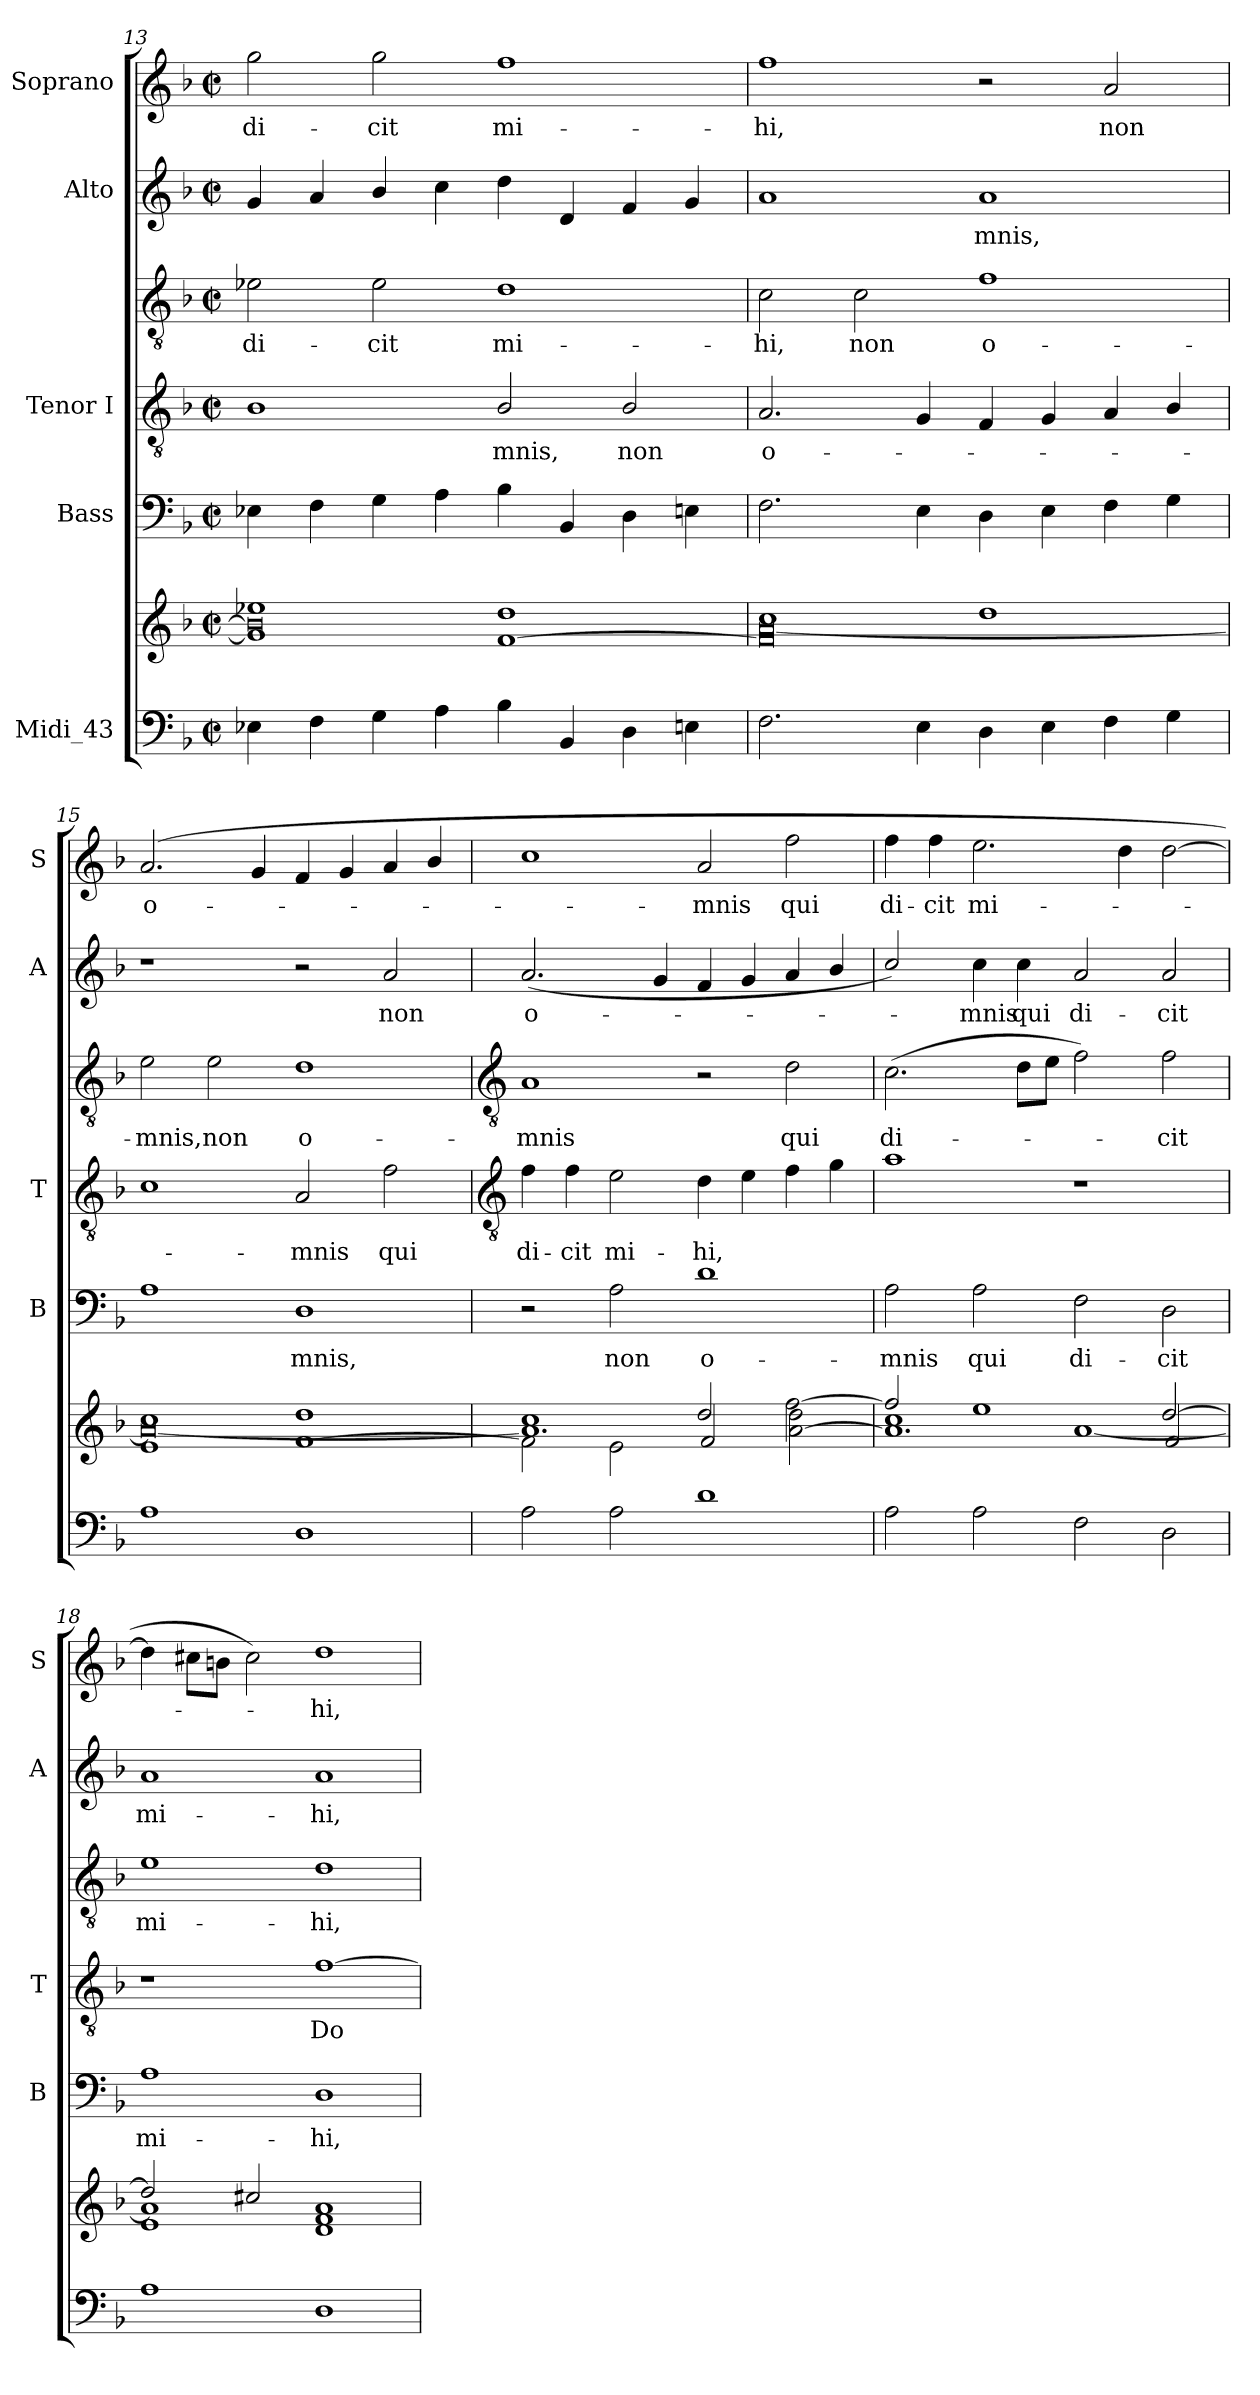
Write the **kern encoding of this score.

**kern	**kern	**kern	**text	**kern	**text	**kern	**text	**kern	**text	**kern	**text
*part5	*part5	*part4	*part4	*part3	*part3	*part3	*part3	*part2	*part2	*part1	*part1
*staff7	*staff6	*staff5	*staff5	*staff4	*staff4	*staff3	*staff3	*staff2	*staff2	*staff1	*staff1
*I"Midi_43	*	*I"Bass	*	*I"Tenor I	*	*	*	*I"Alto	*	*I"Soprano	*
*	*	*I'B	*	*I'T	*	*	*	*I'A	*	*I'S	*
*clefF4	*clefG2	*clefF4	*	*clefGv2	*	*clefGv2	*	*clefG2	*	*clefG2	*
*k[b-]	*k[b-]	*k[b-]	*	*k[b-]	*	*k[b-]	*	*k[b-]	*	*k[b-]	*
*F:	*F:	*F:	*	*F:	*	*F:	*	*F:	*	*F:	*
*M4/2	*M4/2	*M4/2	*	*M4/2	*	*M4/2	*	*M4/2	*	*M4/2	*
*met(c|)	*met(c|)	*met(c|)	*	*met(c|)	*	*met(c|)	*	*met(c|)	*	*met(c|)	*
=13	=13	=13	=13	=13	=13	=13	=13	=13	=13	=13	=13
*	*^	*	*	*	*	*	*	*	*	*	*
*	*	*^	*	*	*	*	*	*	*	*	*	*
!	!	!	!	!	!	!	!	!	!LO:LY:b	!	!	!	!LO:LY:b
4E-X	1ee-X/	0b-\]	1g/]	4E-X	.	1B-/	.	2e-X	di-	4g	.	2gg	di-
4F	.	.	.	4F	.	.	.	.	.	4a	.	.	.
!	!	!	!	!	!	!	!	!	!LO:LY:b	!	!	!	!LO:LY:b
4G	.	.	.	4G	.	.	.	2e-	-cit	4b-/	.	2gg	-cit
4A	.	.	.	4A	.	.	.	.	.	4cc	.	.	.
!	!	!	!	!	!	!	!LO:LY:b	!	!LO:LY:b	!	!	!	!LO:LY:b
4B-	1dd/	.	[1f/	4B-	.	2B-/	-mnis,	1d	mi-	4dd	.	1ff	mi-
4BB-	.	.	.	4BB-	.	.	.	.	.	4d	.	.	.
!	!	!	!	!	!	!	!LO:LY:b	!	!	!	!	!	!
4D	.	.	.	4D	.	2B-/	non	.	.	4f	.	.	.
4En	.	.	.	4En	.	.	.	.	.	4g	.	.	.
=14	=14	=14	=14	=14	=14	=14	=14	=14	=14	=14	=14	=14	=14
!	!	!	!	!	!	!	!LO:LY:b	!	!LO:LY:b	!	!	!	!LO:LY:b
2.F	1cc/	[0a\	0f\]	2.F	.	2.A	-o-	2c	hi,	1a	.	1ff	-hi,
!	!	!	!	!	!	!	!	!	!LO:LY:b	!	!	!	!
.	.	.	.	.	.	.	.	2c	non	.	.	.	.
4E	.	.	.	4E	.	4G	.	.	.	.	.	.	.
!	!	!	!	!	!	!	!	!	!LO:LY:b	!	!LO:LY:b	!	!
4D	1dd/	.	.	4D	.	4F	.	1f	o-	1a	mnis,	2r	.
4E	.	.	.	4E	.	4G	.	.	.	.	.	.	.
!	!	!	!	!	!	!	!	!	!	!	!	!	!LO:LY:b
4F	.	.	.	4F	.	4A	.	.	.	.	.	2a	non
4G	.	.	.	4G	.	4B-/	.	.	.	.	.	.	.
=15	=15	=15	=15	=15	=15	=15	=15	=15	=15	=15	=15	=15	=15
!	!	!	!	!	!	!	!	!	!LO:LY:b	!	!	!	!LO:LY:b
1A	1cc/	0a\_	1e/	1A	.	1c/	.	2e	mnis,	1r	.	(>2.a	o-
!	!	!	!	!	!	!	!	!	!LO:LY:b	!	!	!	!
.	.	.	.	.	.	.	.	2e	non	.	.	.	.
.	.	.	.	.	.	.	.	.	.	.	.	4g	.
!	!	!	!	!	!LO:LY:b	!	!LO:LY:b	!	!LO:LY:b	!	!	!	!
1D	1dd/	.	[1f/	1D	mnis,	2A	-mnis	1d	o-	2r	.	4f	.
.	.	.	.	.	.	.	.	.	.	.	.	4g	.
!	!	!	!	!	!	!	!LO:LY:b	!	!	!	!LO:LY:b	!	!
.	.	.	.	.	.	2f	qui	.	.	2a	non	4a	.
.	.	.	.	.	.	.	.	.	.	.	.	4b-/	.
!!LO:LB:g=z
=16	=16	=16	=16	=16	=16	=16	=16	=16	=16	=16	=16	=16	=16
*	*	*	*	*	*	*clefGv2	*	*clefGv2	*	*	*	*	*
!	!	!	!	!	!	!	!LO:LY:b	!	!LO:LY:b	!	!LO:LY:b	!	!
2A	1cc/	1.a\]	2f\]	2r	.	4f	di-	1A	mnis	(<2.a	o-	1cc/	.
!	!	!	!	!	!	!	!LO:LY:b	!	!	!	!	!	!
.	.	.	.	.	.	4f	-cit	.	.	.	.	.	.
!	!	!	!	!	!LO:LY:b	!	!LO:LY:b	!	!	!	!	!	!
2A	.	.	2e\	2A	non	2e	mi-	.	.	.	.	.	.
.	.	.	.	.	.	.	.	.	.	4g	.	.	.
!	!	!	!	!	!LO:LY:b	!	!LO:LY:b	!	!	!	!	!	!LO:LY:b
1d	2dd/	.	2f/	1d	o-	4d	-hi,	2r	.	4f	.	2a	mnis
.	.	.	.	.	.	4e	.	.	.	4g	.	.	.
!	!	!	!	!	!	!	!	!	!LO:LY:b	!	!	!	!LO:LY:b
.	[2ff\	2dd\	[2a\	.	.	4f	.	2d	qui	4a	.	2ff	qui
.	.	.	.	.	.	4g	.	.	.	4b-/	.	.	.
=17	=17	=17	=17	=17	=17	=17	=17	=17	=17	=17	=17	=17	=17
!	!	!	!	!	!LO:LY:b	!	!	!	!LO:LY:b	!	!	!	!LO:LY:b
2A	2ff/]	1cc\	1.a\]	2A	-mnis	1a	.	(>2.c	di-	2cc/)	.	4ff	di-
!	!	!	!	!	!	!	!	!	!	!	!	!	!LO:LY:b
.	.	.	.	.	.	.	.	.	.	.	.	4ff	-cit
!	!	!	!	!	!LO:LY:b	!	!	!	!	!	!LO:LY:b	!	!LO:LY:b
2A	1ee/	.	.	2A	qui	.	.	.	.	4cc	mnis	2.ee	mi-
!	!	!	!	!	!	!	!	!	!	!	!LO:LY:b	!	!
.	.	.	.	.	.	.	.	8dL	.	4cc	qui	.	.
.	.	.	.	.	.	.	.	8eJ	.	.	.	.	.
!	!	!	!	!	!LO:LY:b	!	!	!	!	!	!LO:LY:b	!	!
2F	.	[1a\	.	2F	di-	1r	.	2f)	.	2a	di-	.	.
.	.	.	.	.	.	.	.	.	.	.	.	4dd	.
!	!	!	!	!	!LO:LY:b	!	!	!	!LO:LY:b	!	!LO:LY:b	!	!
2D	[2dd/	.	2f/	2D	-cit	.	.	2f	cit	2a	-cit	[2dd	.
=18	=18	=18	=18	=18	=18	=18	=18	=18	=18	=18	=18	=18	=18
!	!	!	!	!	!LO:LY:b	!	!	!	!LO:LY:b	!	!LO:LY:b	!	!
1A	2dd/]	1a\]	1e\	1A	mi-	1r	.	1e	mi-	1a	mi-	4dd]	.
.	.	.	.	.	.	.	.	.	.	.	.	8cc#XL	.
.	.	.	.	.	.	.	.	.	.	.	.	8bnJ	.
.	2cc#X/	.	.	.	.	.	.	.	.	.	.	2cc#)	.
!	!	!	!	!	!LO:LY:b	!	!LO:LY:b	!	!LO:LY:b	!	!LO:LY:b	!	!LO:LY:b
1D	1a/	1f/	1d/	1D	-hi,	[1f	Do-	1d	-hi,	1a	-hi,	1dd	hi,
*	*v	*v	*v	*	*	*	*	*	*	*	*	*	*
=	=	=	=	=	=	=	=	=	=	=	=
*-	*-	*-	*-	*-	*-	*-	*-	*-	*-	*-	*-
